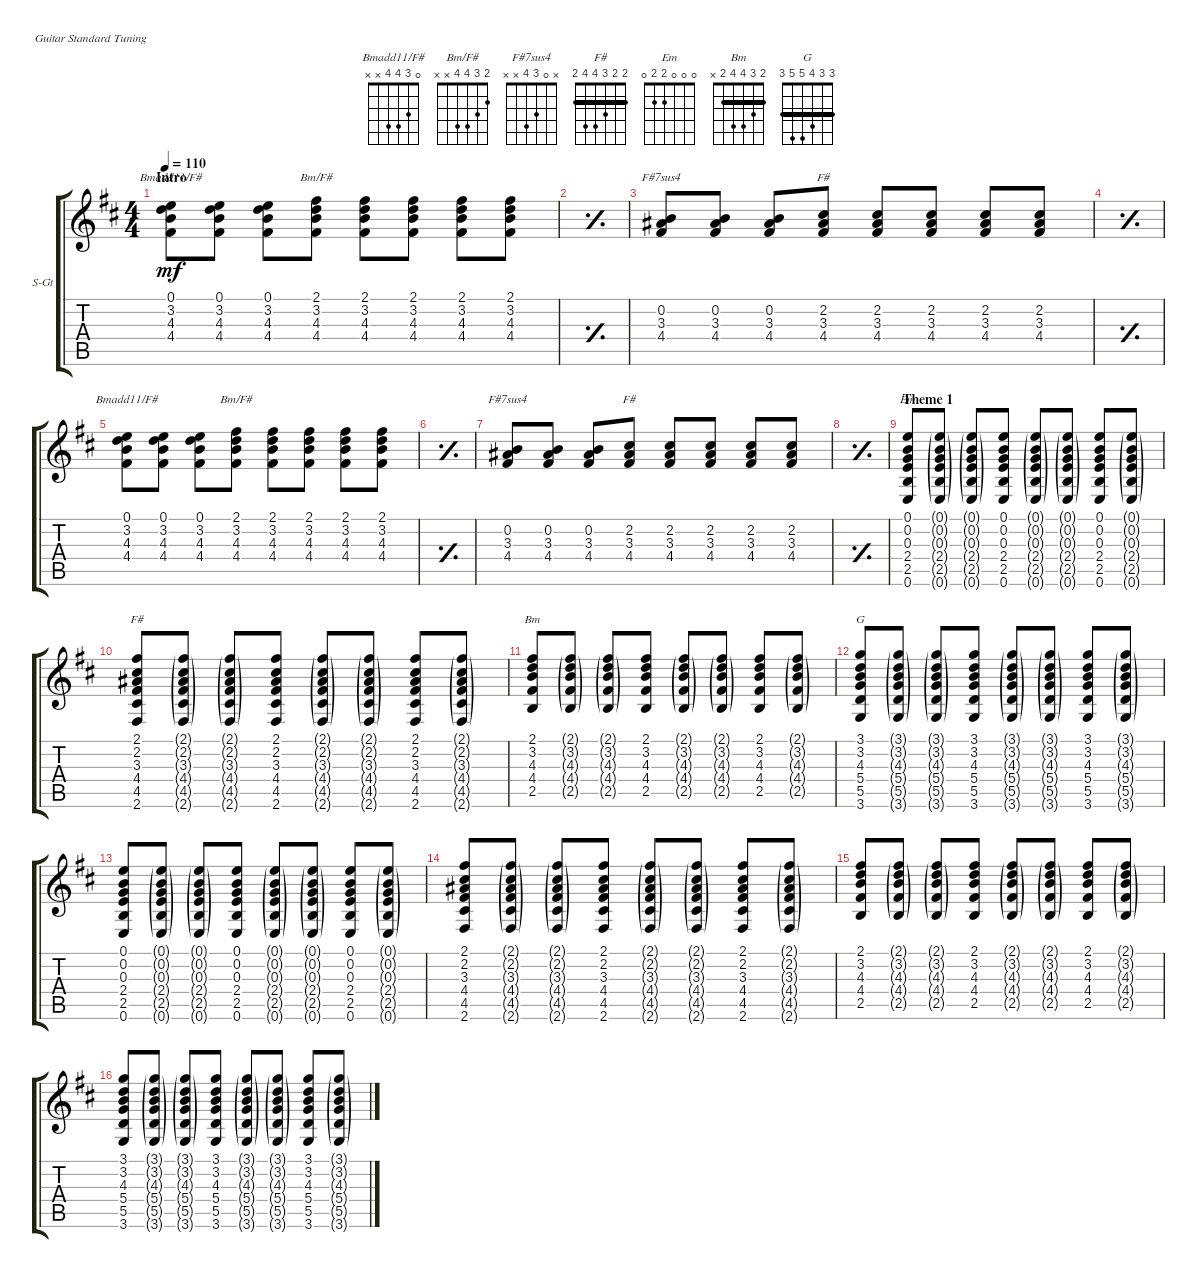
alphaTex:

\defaultSystemsLayout 4
\bracketExtendMode groupsimilarinstruments
\firstSystemTrackNameOrientation horizontal
\otherSystemsTrackNameOrientation horizontal
\track ("Rhythm Guitar" "S-Gt") {multiBarRest instrument acousticguitarsteel}
\staff {score tabs}
\tuning (E4 B3 G3 D3 A2 E2)
\chord ("Bmadd11/F#" 0 3 4 4 x x)
\chord ("Bm/F#" 2 3 4 4 x x)
\chord ("F#7sus4" x 0 3 4 x x)
\chord ("F#" x 2 3 4 x x)
\chord ("Em" 0 0 0 2 2 0)
\chord ("F#" 2 2 3 4 4 2) {barre (2 2)}
\chord ("Bm" 2 3 4 4 2 x) {barre 2}
\chord ("G" 3 3 4 5 5 3) {barre (3 3)}
\ts (4 4)
\section ("" "Intro")
\tempo 110
\clef g2
\ks d
(0.1 3.2 4.3 4.4).8{ch "Bmadd11/F#" dy mf instrument acousticguitarsteel} (0.1 3.2 4.3 4.4).8 (0.1 3.2 4.3 4.4).8 (2.1 3.2 4.3 4.4).8{ch "Bm/F#"} (2.1 3.2 4.3 4.4).8 (2.1 3.2 4.3 4.4).8 (2.1 3.2 4.3 4.4).8 (2.1 3.2 4.3 4.4).8 |
\simile simple
|
\simile none
(0.2 3.3 4.4).8{ch "F#7sus4"} (0.2 3.3 4.4).8 (0.2 3.3 4.4).8 (2.2 3.3 4.4).8{ch "F#"} (2.2 3.3 4.4).8 (2.2 3.3 4.4).8 (2.2 3.3 4.4).8 (2.2 3.3 4.4).8 |
\simile simple
|
\simile none
(0.1 3.2 4.3 4.4).8{ch "Bmadd11/F#"} (0.1 3.2 4.3 4.4).8 (0.1 3.2 4.3 4.4).8 (2.1 3.2 4.3 4.4).8{ch "Bm/F#"} (2.1 3.2 4.3 4.4).8 (2.1 3.2 4.3 4.4).8 (2.1 3.2 4.3 4.4).8 (2.1 3.2 4.3 4.4).8 |
\simile simple
|
\simile none
(0.2 3.3 4.4).8{ch "F#7sus4"} (0.2 3.3 4.4).8 (0.2 3.3 4.4).8 (2.2 3.3 4.4).8{ch "F#"} (2.2 3.3 4.4).8 (2.2 3.3 4.4).8 (2.2 3.3 4.4).8 (2.2 3.3 4.4).8 |
\simile simple
|
\section ("" "Theme 1")
\simile none
(0.6 2.5 2.4 0.3 0.2 0.1).8{ch "Em"} (0.6{g} 2.5{g} 2.4{g} 0.3{g} 0.2{g} 0.1{g}).8 (0.6{g} 2.5{g} 2.4{g} 0.3{g} 0.2{g} 0.1{g}).8 (0.6 2.5 2.4 0.3 0.2 0.1).8 (0.6{g} 2.5{g} 2.4{g} 0.3{g} 0.2{g} 0.1{g}).8 (0.6{g} 2.5{g} 2.4{g} 0.3{g} 0.2{g} 0.1{g}).8 (0.6 2.5 2.4 0.3 0.2 0.1).8 (0.6{g} 2.5{g} 2.4{g} 0.3{g} 0.2{g} 0.1{g}).8 |
(2.6 4.5 4.4 3.3 2.2 2.1).8{ch "F#"} (2.6{g} 4.5{g} 4.4{g} 3.3{g} 2.2{g} 2.1{g}).8 (2.6{g} 4.5{g} 4.4{g} 3.3{g} 2.2{g} 2.1{g}).8 (2.6 4.5 4.4 3.3 2.2 2.1).8 (2.6{g} 4.5{g} 4.4{g} 3.3{g} 2.2{g} 2.1{g}).8 (2.6{g} 4.5{g} 4.4{g} 3.3{g} 2.2{g} 2.1{g}).8 (2.6 4.5 4.4 3.3 2.2 2.1).8 (2.6{g} 4.5{g} 4.4{g} 3.3{g} 2.2{g} 2.1{g}).8 |
(2.5 4.4 4.3 3.2 2.1).8{ch "Bm"} (2.5{g} 4.4{g} 4.3{g} 3.2{g} 2.1{g}).8 (2.5{g} 4.4{g} 4.3{g} 3.2{g} 2.1{g}).8 (2.5 4.4 4.3 3.2 2.1).8 (2.5{g} 4.4{g} 4.3{g} 3.2{g} 2.1{g}).8 (2.5{g} 4.4{g} 4.3{g} 3.2{g} 2.1{g}).8 (2.5 4.4 4.3 3.2 2.1).8 (2.5{g} 4.4{g} 4.3{g} 3.2{g} 2.1{g}).8 |
(3.6 5.5 5.4 4.3 3.2 3.1).8{ch "G"} (3.6{g} 5.5{g} 5.4{g} 4.3{g} 3.2{g} 3.1{g}).8 (3.6{g} 5.5{g} 5.4{g} 4.3{g} 3.2{g} 3.1{g}).8 (3.6 5.5 5.4 4.3 3.2 3.1).8 (3.6{g} 5.5{g} 5.4{g} 4.3{g} 3.2{g} 3.1{g}).8 (3.6{g} 5.5{g} 5.4{g} 4.3{g} 3.2{g} 3.1{g}).8 (3.6 5.5 5.4 4.3 3.2 3.1).8 (3.6{g} 5.5{g} 5.4{g} 4.3{g} 3.2{g} 3.1{g}).8 |
(0.6 2.5 2.4 0.3 0.2 0.1).8 (0.6{g} 2.5{g} 2.4{g} 0.3{g} 0.2{g} 0.1{g}).8 (0.6{g} 2.5{g} 2.4{g} 0.3{g} 0.2{g} 0.1{g}).8 (0.6 2.5 2.4 0.3 0.2 0.1).8 (0.6{g} 2.5{g} 2.4{g} 0.3{g} 0.2{g} 0.1{g}).8 (0.6{g} 2.5{g} 2.4{g} 0.3{g} 0.2{g} 0.1{g}).8 (0.6 2.5 2.4 0.3 0.2 0.1).8 (0.6{g} 2.5{g} 2.4{g} 0.3{g} 0.2{g} 0.1{g}).8 |
(2.6 4.5 4.4 3.3 2.2 2.1).8 (2.6{g} 4.5{g} 4.4{g} 3.3{g} 2.2{g} 2.1{g}).8 (2.6{g} 4.5{g} 4.4{g} 3.3{g} 2.2{g} 2.1{g}).8 (2.6 4.5 4.4 3.3 2.2 2.1).8 (2.6{g} 4.5{g} 4.4{g} 3.3{g} 2.2{g} 2.1{g}).8 (2.6{g} 4.5{g} 4.4{g} 3.3{g} 2.2{g} 2.1{g}).8 (2.6 4.5 4.4 3.3 2.2 2.1).8 (2.6{g} 4.5{g} 4.4{g} 3.3{g} 2.2{g} 2.1{g}).8 |
(2.5 4.4 4.3 3.2 2.1).8 (2.5{g} 4.4{g} 4.3{g} 3.2{g} 2.1{g}).8 (2.5{g} 4.4{g} 4.3{g} 3.2{g} 2.1{g}).8 (2.5 4.4 4.3 3.2 2.1).8 (2.5{g} 4.4{g} 4.3{g} 3.2{g} 2.1{g}).8 (2.5{g} 4.4{g} 4.3{g} 3.2{g} 2.1{g}).8 (2.5 4.4 4.3 3.2 2.1).8 (2.5{g} 4.4{g} 4.3{g} 3.2{g} 2.1{g}).8 |
(3.6 5.5 5.4 4.3 3.2 3.1).8 (3.6{g} 5.5{g} 5.4{g} 4.3{g} 3.2{g} 3.1{g}).8 (3.6{g} 5.5{g} 5.4{g} 4.3{g} 3.2{g} 3.1{g}).8 (3.6 5.5 5.4 4.3 3.2 3.1).8 (3.6{g} 5.5{g} 5.4{g} 4.3{g} 3.2{g} 3.1{g}).8 (3.6{g} 5.5{g} 5.4{g} 4.3{g} 3.2{g} 3.1{g}).8 (3.6 5.5 5.4 4.3 3.2 3.1).8 (3.6{g} 5.5{g} 5.4{g} 4.3{g} 3.2{g} 3.1{g}).8
